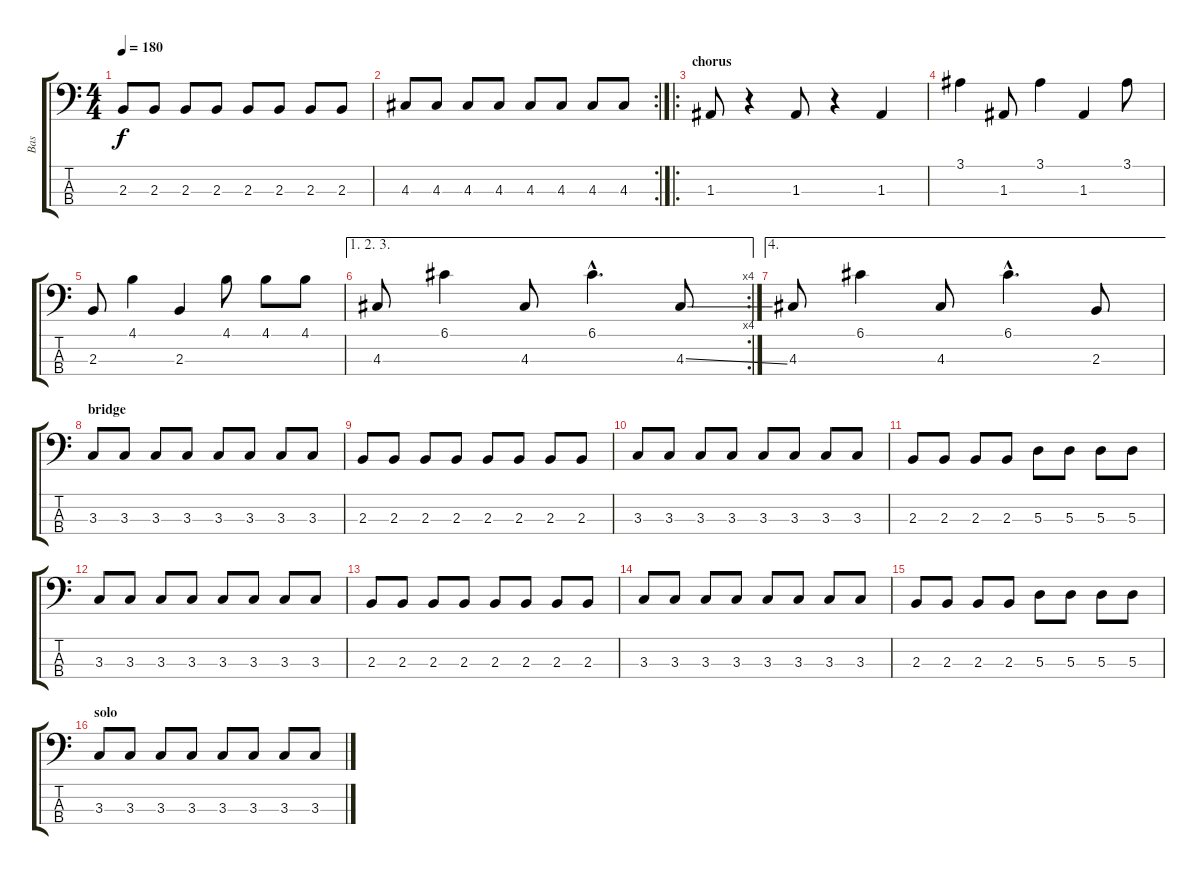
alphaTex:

\track ("Bas" "Bas") {instrument electricbasspick}
\staff {score tabs}
\tuning (G2 D2 A1 E1) {hide}
\ts (4 4)
\tempo 180
\clef f4
\ks c
2.3.8{dy f} 2.3.8 2.3.8 2.3.8 2.3.8 2.3.8 2.3.8 2.3.8 |
\rc 2
4.3.8 4.3.8 4.3.8 4.3.8 4.3.8 4.3.8 4.3.8 4.3.8 |
\ro
\section ("" "chorus")
1.3.8 r.4 1.3.8 r.4 1.3.4 |
3.1.4 1.3.8 3.1.4 1.3.4 3.1.8 |
2.3.8 4.1.4 2.3.4 4.1.8 4.1.8 4.1.8 |
\ae (1 2 3)
\rc 4
4.3.8 6.1.4 4.3.8 6.1{hac}.4{d} 4.3{ss}.8 |
\ae 4
4.3.8 6.1.4 4.3.8 6.1{hac}.4{d} 2.3.8 |
\section ("" "bridge")
3.3.8 3.3.8 3.3.8 3.3.8 3.3.8 3.3.8 3.3.8 3.3.8 |
2.3.8 2.3.8 2.3.8 2.3.8 2.3.8 2.3.8 2.3.8 2.3.8 |
3.3.8 3.3.8 3.3.8 3.3.8 3.3.8 3.3.8 3.3.8 3.3.8 |
2.3.8 2.3.8 2.3.8 2.3.8 5.3.8 5.3.8 5.3.8 5.3.8 |
3.3.8 3.3.8 3.3.8 3.3.8 3.3.8 3.3.8 3.3.8 3.3.8 |
2.3.8 2.3.8 2.3.8 2.3.8 2.3.8 2.3.8 2.3.8 2.3.8 |
3.3.8 3.3.8 3.3.8 3.3.8 3.3.8 3.3.8 3.3.8 3.3.8 |
2.3.8 2.3.8 2.3.8 2.3.8 5.3.8 5.3.8 5.3.8 5.3.8 |
\section ("" "solo")
3.3.8 3.3.8 3.3.8 3.3.8 3.3.8 3.3.8 3.3.8 3.3.8
